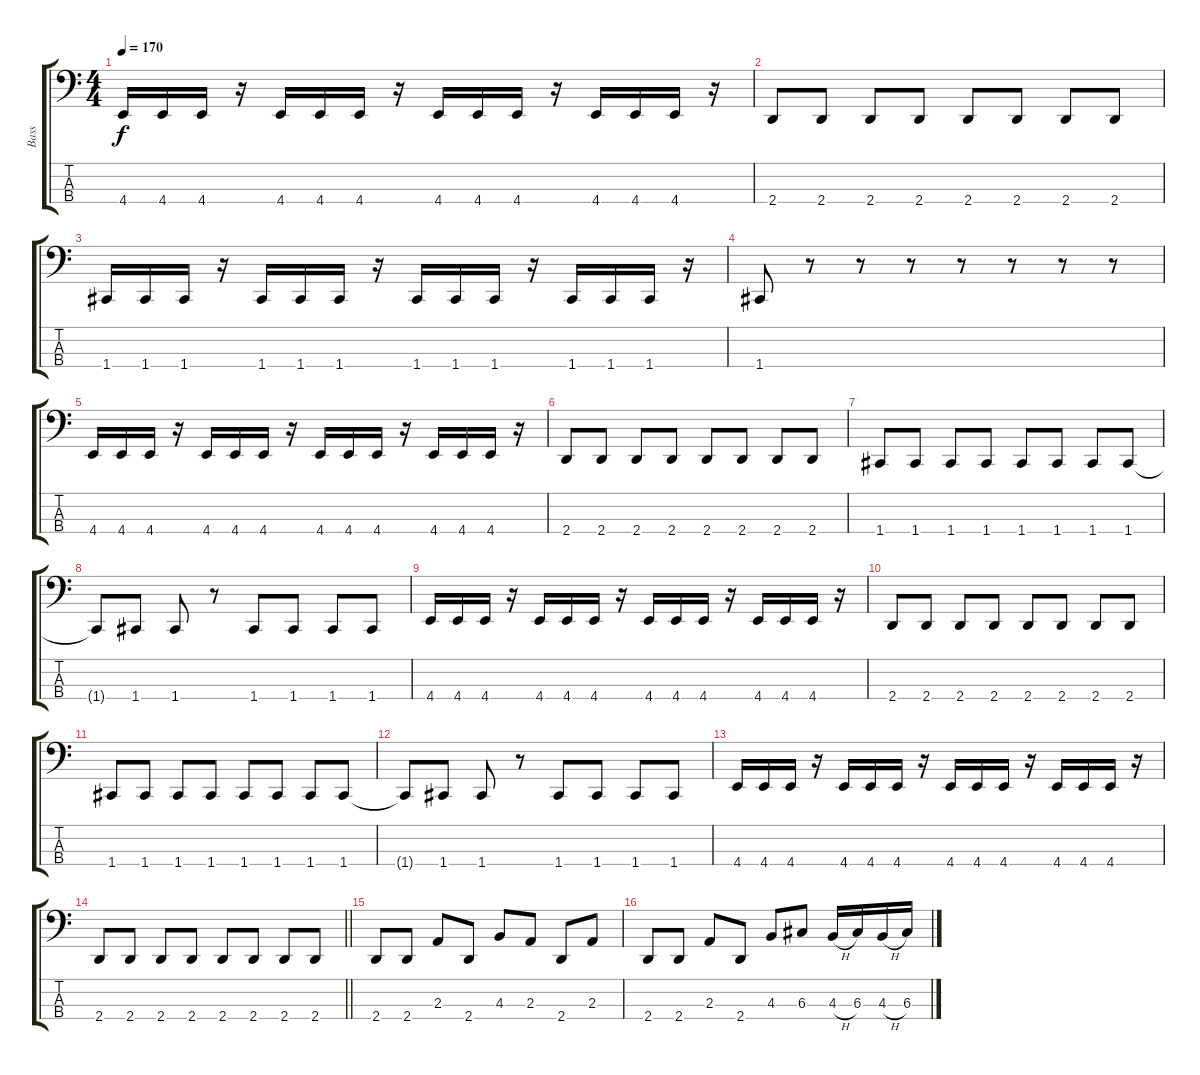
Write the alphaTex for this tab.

\track ("Bass" "Bass") {instrument electricbassfinger}
\staff {score tabs}
\tuning (F2 C2 G1 C1) {hide}
\ts (4 4)
\tempo 170
\clef f4
\ks c
4.4.16{dy f} 4.4.16 4.4.16 r.16 4.4.16 4.4.16 4.4.16 r.16 4.4.16 4.4.16 4.4.16 r.16 4.4.16 4.4.16 4.4.16 r.16 |
2.4.8 2.4.8 2.4.8 2.4.8 2.4.8 2.4.8 2.4.8 2.4.8 |
1.4.16 1.4.16 1.4.16 r.16 1.4.16 1.4.16 1.4.16 r.16 1.4.16 1.4.16 1.4.16 r.16 1.4.16 1.4.16 1.4.16 r.16 |
1.4.8 r.8 r.8 r.8 r.8 r.8 r.8 r.8 |
4.4.16 4.4.16 4.4.16 r.16 4.4.16 4.4.16 4.4.16 r.16 4.4.16 4.4.16 4.4.16 r.16 4.4.16 4.4.16 4.4.16 r.16 |
2.4.8 2.4.8 2.4.8 2.4.8 2.4.8 2.4.8 2.4.8 2.4.8 |
1.4.8 1.4.8 1.4.8 1.4.8 1.4.8 1.4.8 1.4.8 1.4.8 |
1.4{t}.8 1.4.8 1.4.8 r.8 1.4.8 1.4.8 1.4.8 1.4.8 |
4.4.16 4.4.16 4.4.16 r.16 4.4.16 4.4.16 4.4.16 r.16 4.4.16 4.4.16 4.4.16 r.16 4.4.16 4.4.16 4.4.16 r.16 |
2.4.8 2.4.8 2.4.8 2.4.8 2.4.8 2.4.8 2.4.8 2.4.8 |
1.4.8 1.4.8 1.4.8 1.4.8 1.4.8 1.4.8 1.4.8 1.4.8 |
1.4{t}.8 1.4.8 1.4.8 r.8 1.4.8 1.4.8 1.4.8 1.4.8 |
4.4.16 4.4.16 4.4.16 r.16 4.4.16 4.4.16 4.4.16 r.16 4.4.16 4.4.16 4.4.16 r.16 4.4.16 4.4.16 4.4.16 r.16 |
\barLineRight lightlight
2.4.8 2.4.8 2.4.8 2.4.8 2.4.8 2.4.8 2.4.8 2.4.8 |
\section ("" "")
2.4.8 2.4.8 2.3.8 2.4.8 4.3.8 2.3.8 2.4.8 2.3.8 |
2.4.8 2.4.8 2.3.8 2.4.8 4.3.8 6.3.8 4.3{h}.16 6.3.16 4.3{h}.16 6.3.16
